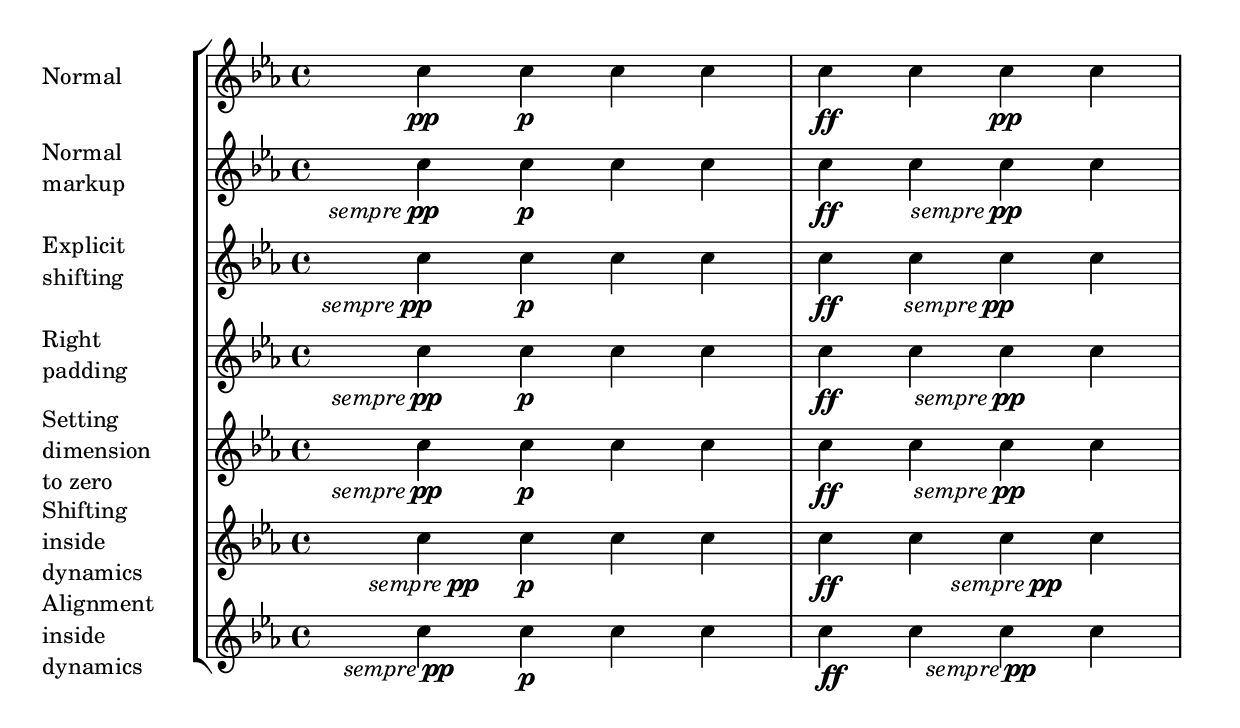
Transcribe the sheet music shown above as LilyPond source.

%% DO NOT EDIT this file manually; it is automatically
%% generated from LSR http://lsr.di.unimi.it
%% Make any changes in LSR itself, or in Documentation/snippets/new/ ,
%% and then run scripts/auxiliar/makelsr.py
%%
%% This file is in the public domain.
\version "2.18.0"

\header {
  lsrtags = "expressive-marks, tweaks-and-overrides, version-specific"

  texidoc = "
Some dynamic expressions involve additional text, like @qq{sempre pp}.
Since dynamics are usually centered under the note, the \\pp would be
displayed way after the note it applies to.

To correctly align the @qq{sempre pp} horizontally, so that it is
aligned as if it were only the \\pp, there are several approaches:

* Simply use @code{\\once\\override DynamicText.X-offset = #-9.2}
before the note with the dynamics to manually shift it to the correct
position. Drawback: This has to be done manually each time you use that
dynamic markup...

* Add some padding (@code{#:hspace 7.1}) into the definition of your
custom dynamic mark, so that after lilypond center-aligns it, it is
already correctly aligned. Drawback: The padding really takes up that
space and does not allow any other markup or dynamics to be shown in
that position.

* Shift the dynamic script @code{\\once\\override ... .X-offset = ..}.
Drawback: @code{\\once\\override} is needed for every invocation!

* Set the dimensions of the additional text to 0 (using
@code{#:with-dimensions '(0 . 0) '(0 . 0)}). Drawback: To LilyPond
@qq{sempre} has no extent, so it might put other stuff there and create
collisions (which are not detected by the collision detection!). Also,
there seems to be some spacing, so it's not exactly the same alignment
as without the additional text

* Add an explicit shifting directly inside the scheme function for the
dynamic-script.

* Set an explicit alignment inside the dynamic-script. By default, this
won't have any effect, only if one sets X-offset! Drawback: One needs
to set @code{DynamicText.X-offset}, which will apply to all dynamic
texts! Also, it is aligned at the right edge of the additional text,
not at the center of pp.




"
  doctitle = "Horizontally aligning custom dynamics (e.g. \"sempre pp\" \"piu f\" \"subito p\")"
} % begin verbatim

\paper {
  ragged-right = ##f
  indent = 2.5\cm
}

% Solution 1: Using a simple markup with a particular halign value
% Drawback: It's a markup, not a dynamic command, so \dynamicDown
%           etc. will have no effect
semppMarkup = \markup { \halign #1.4 \italic "sempre" \dynamic "pp" }

% Solution 2: Using a dynamic script & shifting with
%             \once \override ...X-offset = ..
% Drawback: \once \override needed for every invocation
semppK =
#(make-dynamic-script
  (markup #:line
          (#:normal-text
           #:italic "sempre"
           #:dynamic "pp")))

% Solution 3: Padding the dynamic script so the center-alignment
%             puts it at the correct position
% Drawback: the padding really reserves the space, nothing else can be there
semppT =
#(make-dynamic-script
  (markup #:line
          (#:normal-text
           #:italic "sempre"
           #:dynamic "pp"
           #:hspace 7.1)))

% Solution 4: Dynamic, setting the dimensions of the additional text to 0
% Drawback: To lilypond "sempre" has no extent, so it might put
%           other stuff there => collisions
% Drawback: Also, there seems to be some spacing, so it's not exactly the
%           same alignment as without the additional text
semppM =
#(make-dynamic-script
  (markup #:line
          (#:with-dimensions '(0 . 0) '(0 . 0)
                             #:right-align
                             #:normal-text
                             #:italic "sempre"
                             #:dynamic "pp")))

% Solution 5: Dynamic with explicit shifting inside the scheme function
semppG =
#(make-dynamic-script
  (markup #:hspace 0
          #:translate '(-18.85 . 0)
          #:line (#:normal-text
                  #:italic "sempre"
                  #:dynamic "pp")))

% Solution 6: Dynamic with explicit alignment. This has only effect
%             if one sets X-offset!
% Drawback: One needs to set DynamicText.X-offset!
% Drawback: Aligned at the right edge of the additional text,
%           not at the center of pp
semppMII =
#(make-dynamic-script
  (markup #:line (#:right-align
                  #:normal-text
                  #:italic "sempre"
                  #:dynamic "pp")))

\context StaffGroup <<
  \context Staff = "s" <<
    \set Staff.instrumentName = #"Normal"
    \relative c'' {
      \override Staff.InstrumentName.self-alignment-X = #LEFT
      \key es \major
      c4\pp c\p c c | c\ff c c\pp c
    }
  >>
  \context Staff = "sMarkup" <<
    \set Staff.instrumentName = \markup \column { Normal markup }
    \relative c'' {
      \override Staff.InstrumentName.self-alignment-X = #LEFT
      \key es \major
      c4-\semppMarkup c\p c c | c\ff c c-\semppMarkup c
    }
  >>
  \context Staff = "sK" <<
    \set Staff.instrumentName = \markup \column { Explicit shifting }
    \relative c'' {
      \override Staff.InstrumentName.self-alignment-X = #LEFT
      \key es \major
      \once \override DynamicText.X-offset = #-9.2
      c4\semppK c\p c c
      c4\ff c
      \once \override DynamicText.X-offset = #-9.2
      c4\semppK c
    }
  >>
  \context Staff = "sT" <<
    \set Staff.instrumentName = \markup \column { Right padding }
    \relative c'' {
      \override Staff.InstrumentName.self-alignment-X = #LEFT
      \key es \major
      c4\semppT c\p c c | c\ff c c\semppT c
    }
  >>
  \context Staff = "sM" <<
    \set Staff.instrumentName = \markup \column { Setting dimension "to zero" }
    \relative c'' {
      \override Staff.InstrumentName.self-alignment-X = #LEFT
      \key es \major
      c4\semppM c\p c c | c\ff c c\semppM c
    }
  >>
  \context Staff = "sG" <<
    \set Staff.instrumentName = \markup \column { Shifting inside dynamics }
    \relative c'' {
      \override Staff.InstrumentName.self-alignment-X = #LEFT
      \key es \major
      c4\semppG c\p c c | c\ff c c\semppG c
    }
  >>
  \context Staff = "sMII" <<
    \set Staff.instrumentName = \markup \column { Alignment inside dynamics }
    \relative c'' {
      \override Staff.InstrumentName.self-alignment-X = #LEFT
      \key es \major
      % Setting to ##f (false) gives the same result
      \override DynamicText.X-offset = #0
      c4\semppMII c\p c c | c\ff c c\semppMII c
    }
  >>
>>
